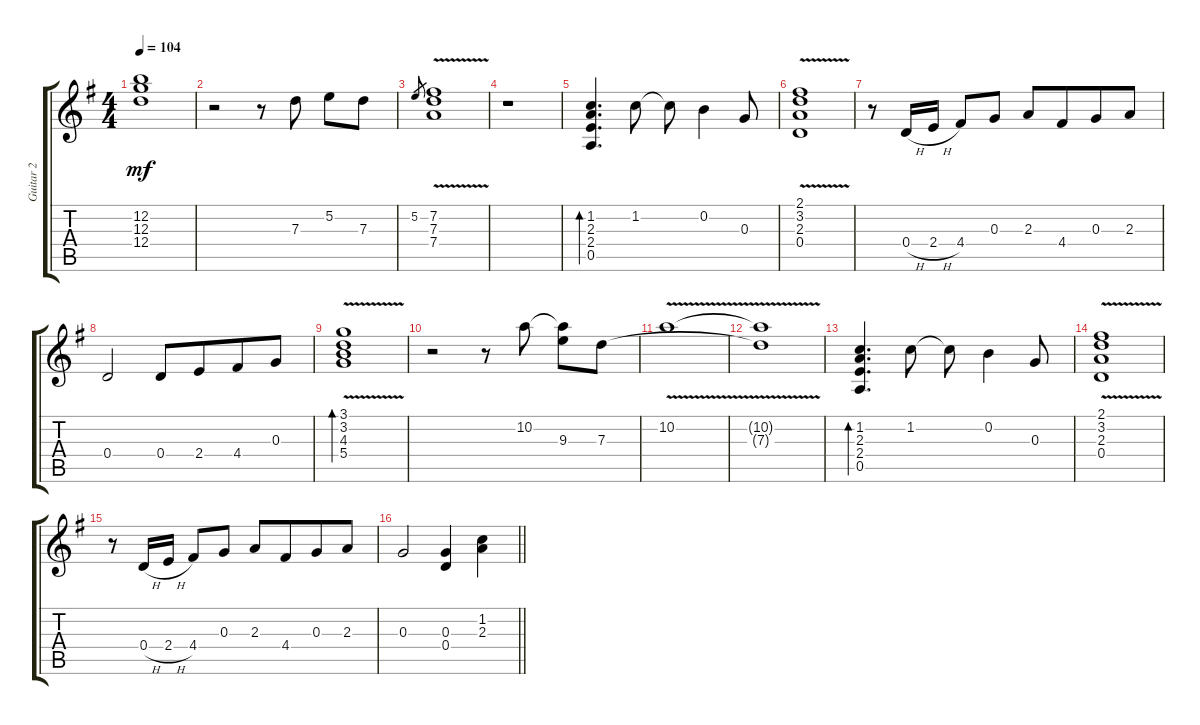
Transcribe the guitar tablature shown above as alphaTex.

\track ("Guitar 2" "Guitar 2") {instrument electricguitarclean}
\staff {score tabs}
\tuning (E4 B3 G3 D3 A2 E2) {hide}
\ts (4 4)
\tempo 104
\clef g2
\ks g
(12.2{t} 12.3{t} 12.4{t}).1{dy mf} |
r.2 r.8 7.3.8 5.2.8 7.3.8 |
5.2.8{gr} (7.2{v} 7.3 7.4).1 |
r.1 |
(1.2 2.3 2.4 0.5).4{d bd 240} 1.2.8 1.2{t}.8 0.2.4 0.3.8 |
(2.1 3.2 2.3{v} 0.4).1 |
r.8 0.4{h}.16 2.4{h}.16 4.4.8 0.3.8 2.3.8 4.4.8{beam merge} 0.3.8 2.3.8 |
0.4.2 0.4.8 2.4.8{beam merge} 4.4.8 0.3.8 |
(3.1{v} 3.2 4.3 5.4).1{bd 240} |
r.2 r.8 10.2.8 (10.2{t} 9.3).8 7.3.8 |
10.2{v}.1 |
(10.2{t} 7.3{t}).1 |
(1.2 2.3 2.4 0.5).4{d bd 240} 1.2.8 1.2{t}.8 0.2.4 0.3.8 |
(2.1 3.2 2.3{v} 0.4).1 |
r.8 0.4{h}.16 2.4{h}.16 4.4.8 0.3.8 2.3.8 4.4.8{beam merge} 0.3.8 2.3.8 |
\barLineRight lightlight
0.3.2 (0.3 0.4).4 (1.2 2.3).4
